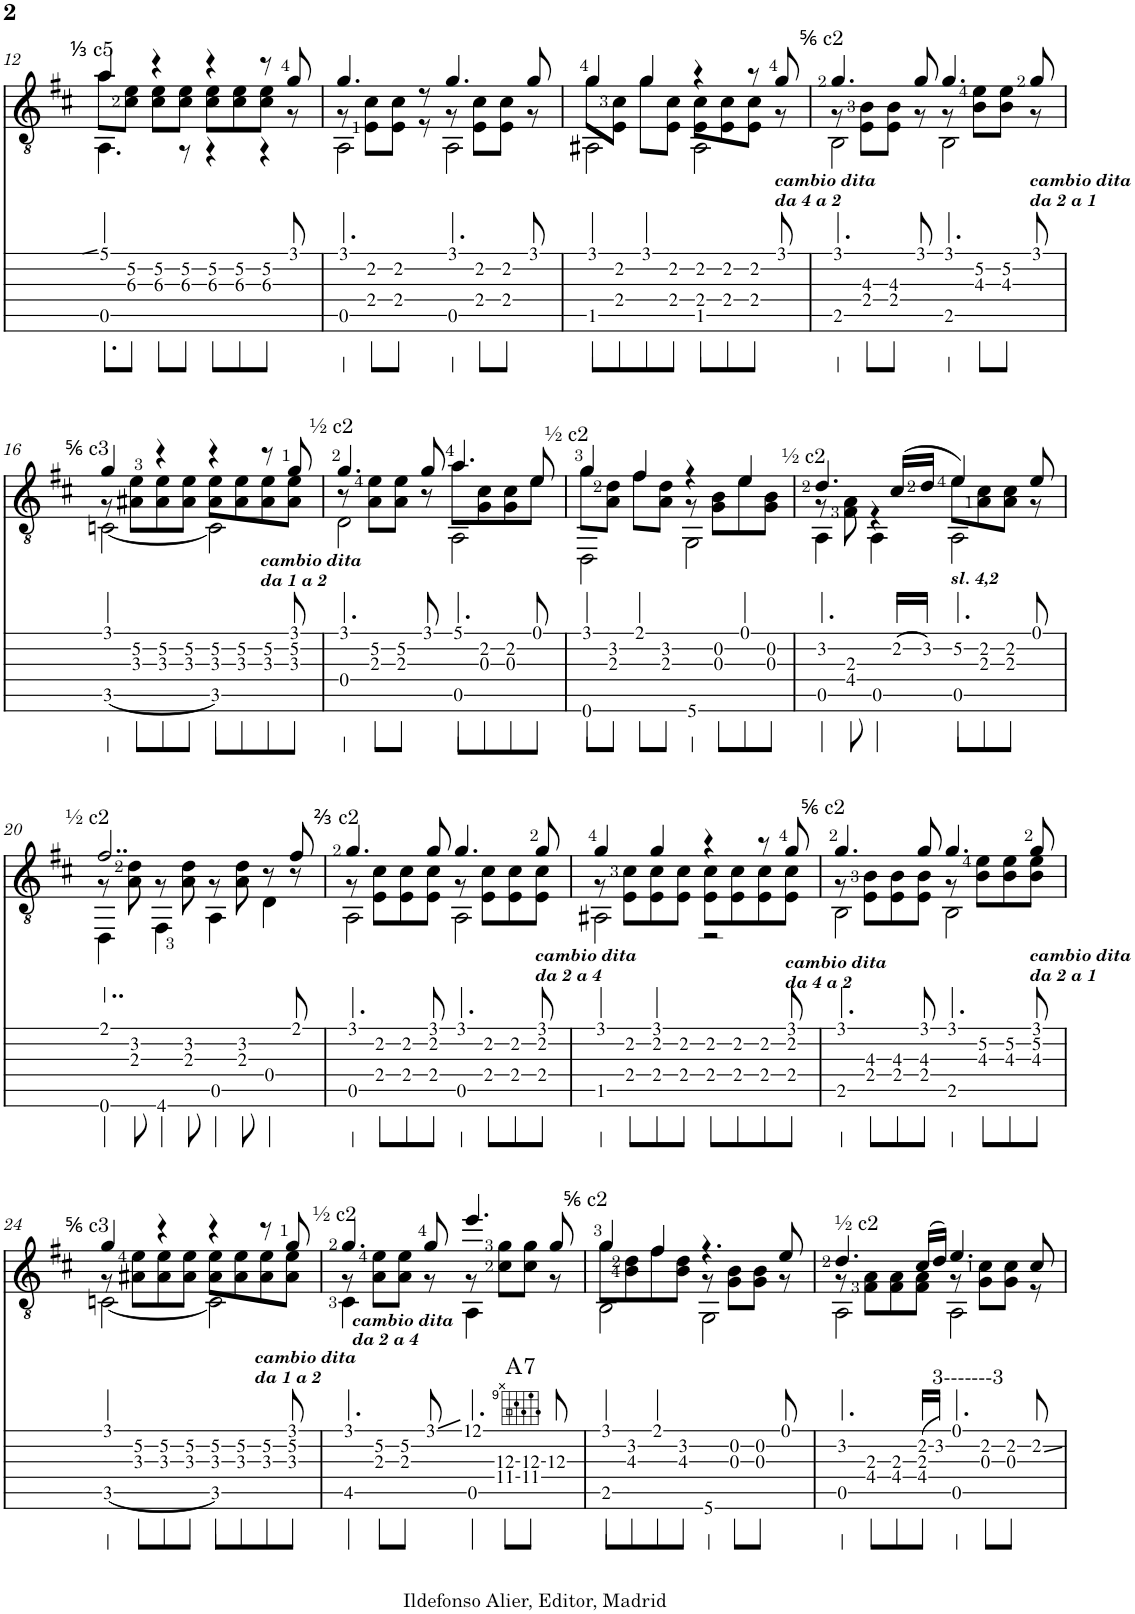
**kern	**harte	**kern
*part2	*part2	*part1
*staff2	*	*staff1
*I"Chitarra classica (Intavolatura)	*	*I"Classical Guitar
!!LO:PB:g=z
*	*	*clefGv2
*k[f#c#]	*	*k[f#c#]
*M4/4	*	*M4/4
*met(c)	*	*met(c)
=12	=12	=12
*^	*	*^
*	*^	*	*	*^
!	!	!	!	!LO:TX:a:t=⅓ c5	!	!
4a/	8a\L	4.AA\	.	4a/	8a\L	4.AA\
.	8c#\ 8e\J	.	.	.	8c#\ 8e\J	.
4r	8c#\ 8e\L	.	.	4r	8c#\ 8e\L	.
.	8c#\ 8e\J	8r	.	.	8c#\ 8e\J	8r
4r	8c#\ 8e\L	4r	.	4r	8c#\ 8e\L	4r
.	8c#\ 8e\	.	.	.	8c#\ 8e\	.
8r	8c#\ 8e\J	4r	.	8r	8c#\ 8e\J	4r
8g/	8r	.	.	8g/	8r	.
=13	=13	=13	=13	=13	=13	=13
4.g/	8r	2AA\	.	4.g/	8r	2AA\
.	8E\ 8c#\L	.	.	.	8E\ 8c#\L	.
.	8E\ 8c#\J	.	.	.	8E\ 8c#\J	.
8r	8r	.	.	8r	8r	.
4.g/	8r	2AA\	.	4.g/	8r	2AA\
.	8E\ 8c#\L	.	.	.	8E\ 8c#\L	.
.	8E\ 8c#\J	.	.	.	8E\ 8c#\J	.
8g/	8r	.	.	8g/	8r	.
=14	=14	=14	=14	=14	=14	=14
4g/	8g\L	2AA#X\	.	4g/	8g\L	2AA#X\
.	8E\ 8c#\	.	.	.	8E\ 8c#\J	.
4g/	8g\	.	.	4g/	8g\L	.
.	8E\ 8c#\J	.	.	.	8E\ 8c#\J	.
4r	8E\ 8c#\L	2AA#\	.	4r	8E\ 8c#\L	2AA#\
.	8E\ 8c#\	.	.	.	8E\ 8c#\	.
8r	8E\ 8c#\J	.	.	8r	8E\ 8c#\J	.
!LO:TX:a:Bi:t=cambio dita	!	!	!	!	!	!
!LO:TX:a:t=da 4 a 2	!	!	!	!	!	!
8g/	8r	.	.	8g/	8r	.
=15	=15	=15	=15	=15	=15	=15
!	!	!	!	!LO:TX:a:t=⅚ c2	!	!
4.g/	8r	2BB\	.	4.g/	8r	2BB\
.	8E\ 8B\L	.	.	.	8E\ 8B\L	.
.	8E\ 8B\J	.	.	.	8E\ 8B\J	.
8g/	8r	.	.	8g/	8r	.
4.g/	8r	2BB\	.	4.g/	8r	2BB\
.	8B\ 8e\L	.	.	.	8B\ 8e\L	.
.	8B\ 8e\J	.	.	.	8B\ 8e\J	.
!LO:TX:a:Bi:t=cambio dita	!	!	!	!	!	!
!LO:TX:a:t=da 2 a 1	!	!	!	!	!	!
8g/	8r	.	.	8g/	8r	.
!!LO:LB:g=z	!!	!!
=16	=16	=16	=16	=16	=16	=16
!	!	!	!	!LO:TX:a:t=⅚ c3	!	!
4g/	8r	[2Cn\	.	4g/	8r	[2Cn\
.	8A#X\ 8e\L	.	.	.	8A#X\ 8e\L	.
4r	8A#\ 8e\	.	.	4r	8A#\ 8e\	.
.	8A#\ 8e\J	.	.	.	8A#\ 8e\J	.
!LO:TX:a:Bi:t=cambio dita	!	!	!	!	!	!
!LO:TX:a:t=da 1 a 2	!	!	!	!	!	!
4r	8A#\ 8e\L	2C\]	.	4r	8A#\ 8e\L	2C\]
.	8A#\ 8e\	.	.	.	8A#\ 8e\	.
8r	8A#\ 8e\	.	.	8r	8A#\ 8e\	.
8g/	8A#\ 8e\J	.	.	8g/	8A#\ 8e\J	.
=17	=17	=17	=17	=17	=17	=17
!	!	!	!	!LO:TX:a:t=½ c2	!	!
4.g/	8r	2D\	.	4.g/	8r	2D\
.	8A\ 8e\L	.	.	.	8A\ 8e\L	.
.	8A\ 8e\J	.	.	.	8A\ 8e\J	.
8g/	8r	.	.	8g/	8r	.
4.a/	8a\L	2AA\	.	4.a/	8a\L	2AA\
.	8G\ 8c#\	.	.	.	8G\ 8c#\	.
.	8G\ 8c#\	.	.	.	8G\ 8c#\	.
8e/	8e\J	.	.	8e/	8e\J	.
=18	=18	=18	=18	=18	=18	=18
!	!	!	!	!LO:TX:a:t=½ c2	!	!
4g/	8g\L	2DD\	.	4g/	8g\L	2DD\
.	8A\ 8d\J	.	.	.	8A\ 8d\J	.
4f#/	8f#\L	.	.	4f#/	8f#\L	.
.	8A\ 8d\J	.	.	.	8A\ 8d\J	.
4r	8r	2GG\	.	4r	8r	2GG\
.	8G\ 8B\L	.	.	.	8G\ 8B\L	.
4e/	8e\	.	.	4e/	8e\	.
.	8G\ 8B\J	.	.	.	8G\ 8B\J	.
=19	=19	=19	=19	=19	=19	=19
!	!	!	!	!LO:TX:a:t=½ c2	!	!
4.d/	8r	4AA\	.	4.d/	8r	4AA\
.	8F#\ 8A\	.	.	.	8F#\ 8A\	.
.	4r	4AA\	.	.	4r	4AA\
(16c#/LL	.	.	.	(16c#/LL	.	.
16d/JJ)	.	.	.	16d/JJ	.	.
!LO:TX:a:Bi:t=sl. 4,2	!	!	!	!	!	!
4.e/	8e\L	2AA\	.	4.e/)	8e\L	2AA\
.	8A\ 8c#\	.	.	.	8A\ 8c#\	.
.	8A\ 8c#\J	.	.	.	8A\ 8c#\J	.
8e/	8r	.	.	8e/	8r	.
!!LO:LB:g=z	!!	!!
=20	=20	=20	=20	=20	=20	=20
!	!	!	!	!LO:TX:a:t=½ c2	!	!
2..f#/	8r	4DD\	.	2..f#/	8r	4DD\
.	8A\ 8d\	.	.	.	8A\ 8d\	.
.	8r	4FF#\	.	.	8r	4FF#\
.	8A\ 8d\	.	.	.	8A\ 8d\	.
.	8r	4AA\	.	.	8r	4AA\
.	8A\ 8d\	.	.	.	8A\ 8d\	.
.	8r	4D\	.	.	8r	4D\
8f#/	8r	.	.	8f#/	8r	.
=21	=21	=21	=21	=21	=21	=21
!	!	!	!	!LO:TX:a:t=⅔ c2	!	!
4.g/	8r	2AA\	.	4.g/	8r	2AA\
.	8E\ 8c#\L	.	.	.	8E\ 8c#\L	.
.	8E\ 8c#\	.	.	.	8E\ 8c#\	.
8g/	8E\ 8c#\J	.	.	8g/	8E\ 8c#\J	.
4.g/	8r	2AA\	.	4.g/	8r	2AA\
.	8E\ 8c#\L	.	.	.	8E\ 8c#\L	.
.	8E\ 8c#\	.	.	.	8E\ 8c#\	.
!LO:TX:a:Bi:t=cambio dita	!	!	!	!	!	!
!LO:TX:a:t=da 2 a 4	!	!	!	!	!	!
8g/	8E\ 8c#\J	.	.	8g/	8E\ 8c#\J	.
=22	=22	=22	=22	=22	=22	=22
4g/	8r	2AA#X\	.	4g/	8r	2AA#X\
.	8E\ 8c#\L	.	.	.	8E\ 8c#\L	.
4g/	8E\ 8c#\	.	.	4g/	8E\ 8c#\	.
.	8E\ 8c#\J	.	.	.	8E\ 8c#\J	.
!LO:TX:a:Bi:t=cambio dita	!	!	!	!	!	!
!LO:TX:a:t=da 4 a 2	!	!	!	!	!	!
4r	8E\ 8c#\L	2r	.	4r	8E\ 8c#\L	2r
.	8E\ 8c#\	.	.	.	8E\ 8c#\	.
8r	8E\ 8c#\	.	.	8r	8E\ 8c#\	.
8g/	8E\ 8c#\J	.	.	8g/	8E\ 8c#\J	.
=23	=23	=23	=23	=23	=23	=23
!	!	!	!	!LO:TX:a:t=⅚ c2	!	!
4.g/	8r	2BB\	.	4.g/	8r	2BB\
.	8E\ 8B\L	.	.	.	8E\ 8B\L	.
.	8E\ 8B\	.	.	.	8E\ 8B\	.
8g/	8E\ 8B\J	.	.	8g/	8E\ 8B\J	.
4.g/	8r	2BB\	.	4.g/	8r	2BB\
.	8B\ 8e\L	.	.	.	8B\ 8e\L	.
.	8B\ 8e\	.	.	.	8B\ 8e\	.
!LO:TX:a:Bi:t=cambio dita	!	!	!	!	!	!
!LO:TX:a:t=da 2 a 1	!	!	!	!	!	!
8g/	8B\ 8e\J	.	.	8g/	8B\ 8e\J	.
!!LO:LB:g=z	!!	!!
=24	=24	=24	=24	=24	=24	=24
!	!	!	!	!LO:TX:a:t=⅚ c3	!	!
4g/	8r	[2Cn\	.	4g/	8r	[2Cn\
.	8A#X\ 8e\L	.	.	.	8A#X\ 8e\L	.
4r	8A#\ 8e\	.	.	4r	8A#\ 8e\	.
.	8A#\ 8e\J	.	.	.	8A#\ 8e\J	.
4r	8A#\ 8e\L	2C\]	.	4r	8A#\ 8e\L	2C\]
.	8A#\ 8e\	.	.	.	8A#\ 8e\	.
8r	8A#\ 8e\	.	.	8r	8A#\ 8e\	.
!LO:TX:a:Bi:t=cambio dita	!	!	!	!	!	!
!LO:TX:a:t=da 1 a 2	!	!	!	!	!	!
8g/	8A#\ 8e\J	.	.	8g/	8A#\ 8e\J	.
=25	=25	=25	=25	=25	=25	=25
!	!	!	!	!LO:TX:a:t=½ c2	!	!
!LO:TX:a:Bi:t=cambio dita	!	!	!	!	!	!
!LO:TX:a:t=da 2 a 4	!	!	!	!	!	!
4.g/	8r	4C#\	.	4.g/	8r	4C#\
.	8A\ 8e\L	.	.	.	8A\ 8e\L	.
.	8A\ 8e\J	4ryy	.	.	8A\ 8e\J	4ryy
8g/	8r	.	.	8g/	8r	.
!	!	!	!LO:H:kt=7	!	!	!
4.ee/	8r	4AA\	A:7	4.ee/	8r	4AA\
.	8c#\ 8g\L	.	.	.	8c#\ 8g\L	.
.	8c#\ 8g\J	4ryy	.	.	8c#\ 8g\J	4ryy
8g/	8r	.	.	8g/	8r	.
=26	=26	=26	=26	=26	=26	=26
!	!	!	!	!LO:TX:a:t=⅚ c2	!	!
4g/	8g\L	2BB\	.	4g/	8g\L	2BB\
.	8B\ 8d\	.	.	.	8B\ 8d\	.
4f#/	8f#\	.	.	4f#/	8f#\	.
.	8B\ 8d\J	.	.	.	8B\ 8d\J	.
4.r	8r	2GG\	.	4.r	8r	2GG\
.	8G\ 8B\L	.	.	.	8G\ 8B\L	.
.	8G\ 8B\J	.	.	.	8G\ 8B\J	.
8e/	8r	.	.	8e/	8r	.
=27	=27	=27	=27	=27	=27	=27
!	!	!	!	!LO:TX:a:t=½ c2	!	!
4.d/	8r	2AA\	.	4.d/	8r	2AA\
.	8F#\ 8A\L	.	.	.	8F#\ 8A\L	.
.	8F#\ 8A\	.	.	.	8F#\ 8A\	.
(16c#/LL	8F#\ 8A\J	.	.	(16c#/LL	8F#\ 8A\J	.
!LO:TX:a:t=3-------3	!	!	!	!	!	!
16d/JJ)	.	.	.	16d/JJ)	.	.
4.e/	8r	2AA\	.	4.e/	8r	2AA\
.	8G\ 8c#\L	.	.	.	8G\ 8c#\L	.
.	8G\ 8c#\J	.	.	.	8G\ 8c#\J	.
8c#/	8r	.	.	8c#/	8r	.
*v	*v	*v	*	*	*	*
*	*	*v	*v	*v
=	=	=
*-	*-	*-
